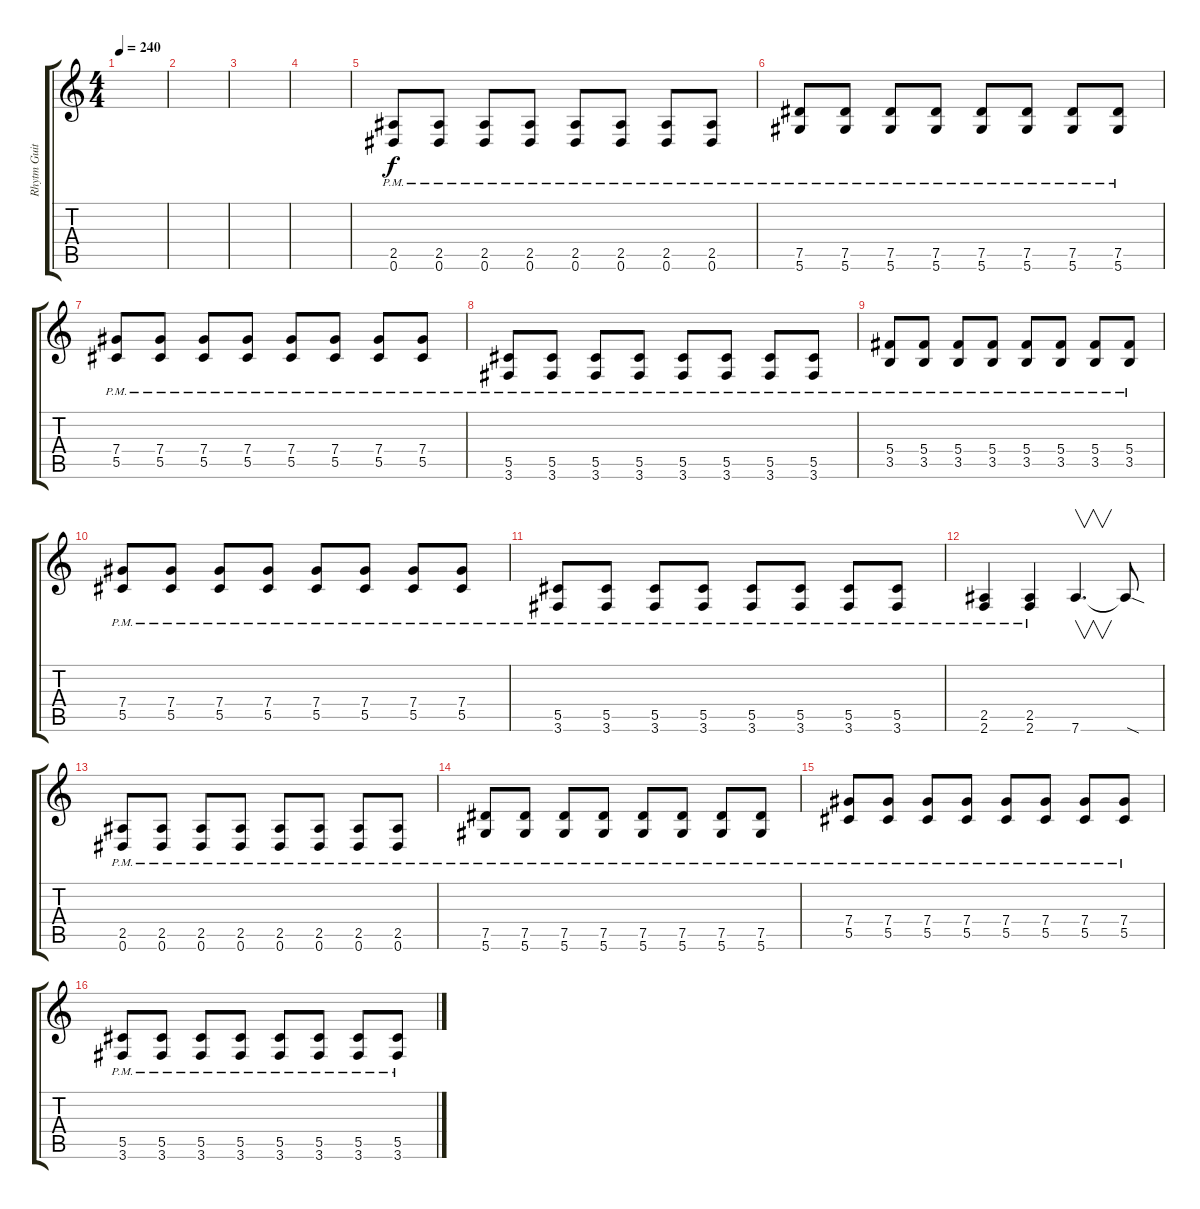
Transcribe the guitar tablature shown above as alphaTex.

\track ("Rhytm Guitar 2" "Rhytm Guit") {instrument distortionguitar}
\staff {score tabs}
\tuning (Eb4 Bb3 Gb3 Db3 Ab2 Eb2) {hide}
\ts (4 4)
\tempo 240
\clef g2
\ks c
|
|
|
|
(2.5{pm} 0.6{pm}).8 (2.5{pm} 0.6{pm}).8 (2.5{pm} 0.6{pm}).8 (2.5{pm} 0.6{pm}).8 (2.5{pm} 0.6{pm}).8 (2.5{pm} 0.6{pm}).8 (2.5{pm} 0.6{pm}).8 (2.5{pm} 0.6{pm}).8 |
(7.5{pm} 5.6{pm}).8 (7.5{pm} 5.6{pm}).8 (7.5{pm} 5.6{pm}).8 (7.5{pm} 5.6{pm}).8 (7.5{pm} 5.6{pm}).8 (7.5{pm} 5.6{pm}).8 (7.5{pm} 5.6{pm}).8 (7.5{pm} 5.6{pm}).8 |
(7.4{pm} 5.5{pm}).8 (7.4{pm} 5.5{pm}).8 (7.4{pm} 5.5{pm}).8 (7.4{pm} 5.5{pm}).8 (7.4{pm} 5.5{pm}).8 (7.4{pm} 5.5{pm}).8 (7.4{pm} 5.5{pm}).8 (7.4{pm} 5.5{pm}).8 |
(5.5{pm} 3.6{pm}).8 (5.5{pm} 3.6{pm}).8 (5.5{pm} 3.6{pm}).8 (5.5{pm} 3.6{pm}).8 (5.5{pm} 3.6{pm}).8 (5.5{pm} 3.6{pm}).8 (5.5{pm} 3.6{pm}).8 (5.5{pm} 3.6{pm}).8 |
(5.4{pm} 3.5{pm}).8 (5.4{pm} 3.5{pm}).8 (5.4{pm} 3.5{pm}).8 (5.4{pm} 3.5{pm}).8 (5.4{pm} 3.5{pm}).8 (5.4{pm} 3.5{pm}).8 (5.4{pm} 3.5{pm}).8 (5.4{pm} 3.5{pm}).8 |
(7.4{pm} 5.5{pm}).8 (7.4{pm} 5.5{pm}).8 (7.4{pm} 5.5{pm}).8 (7.4{pm} 5.5{pm}).8 (7.4{pm} 5.5{pm}).8 (7.4{pm} 5.5{pm}).8 (7.4{pm} 5.5{pm}).8 (7.4{pm} 5.5{pm}).8 |
(5.5{pm} 3.6{pm}).8 (5.5{pm} 3.6{pm}).8 (5.5{pm} 3.6{pm}).8 (5.5{pm} 3.6{pm}).8 (5.5{pm} 3.6{pm}).8 (5.5{pm} 3.6{pm}).8 (5.5{pm} 3.6{pm}).8 (5.5{pm} 3.6{pm}).8 |
(2.5{pm} 2.6{pm}).4 (2.5{pm} 2.6{pm}).4 7.6.4{v d} 7.6{sod t}.8 |
(2.5{pm} 0.6{pm}).8 (2.5{pm} 0.6{pm}).8 (2.5{pm} 0.6{pm}).8 (2.5{pm} 0.6{pm}).8 (2.5{pm} 0.6{pm}).8 (2.5{pm} 0.6{pm}).8 (2.5{pm} 0.6{pm}).8 (2.5{pm} 0.6{pm}).8 |
(7.5{pm} 5.6{pm}).8 (7.5{pm} 5.6{pm}).8 (7.5{pm} 5.6{pm}).8 (7.5{pm} 5.6{pm}).8 (7.5{pm} 5.6{pm}).8 (7.5{pm} 5.6{pm}).8 (7.5{pm} 5.6{pm}).8 (7.5{pm} 5.6{pm}).8 |
(7.4{pm} 5.5{pm}).8 (7.4{pm} 5.5{pm}).8 (7.4{pm} 5.5{pm}).8 (7.4{pm} 5.5{pm}).8 (7.4{pm} 5.5{pm}).8 (7.4{pm} 5.5{pm}).8 (7.4{pm} 5.5{pm}).8 (7.4{pm} 5.5{pm}).8 |
(5.5{pm} 3.6{pm}).8 (5.5{pm} 3.6{pm}).8 (5.5{pm} 3.6{pm}).8 (5.5{pm} 3.6{pm}).8 (5.5{pm} 3.6{pm}).8 (5.5{pm} 3.6{pm}).8 (5.5{pm} 3.6{pm}).8 (5.5{pm} 3.6{pm}).8
